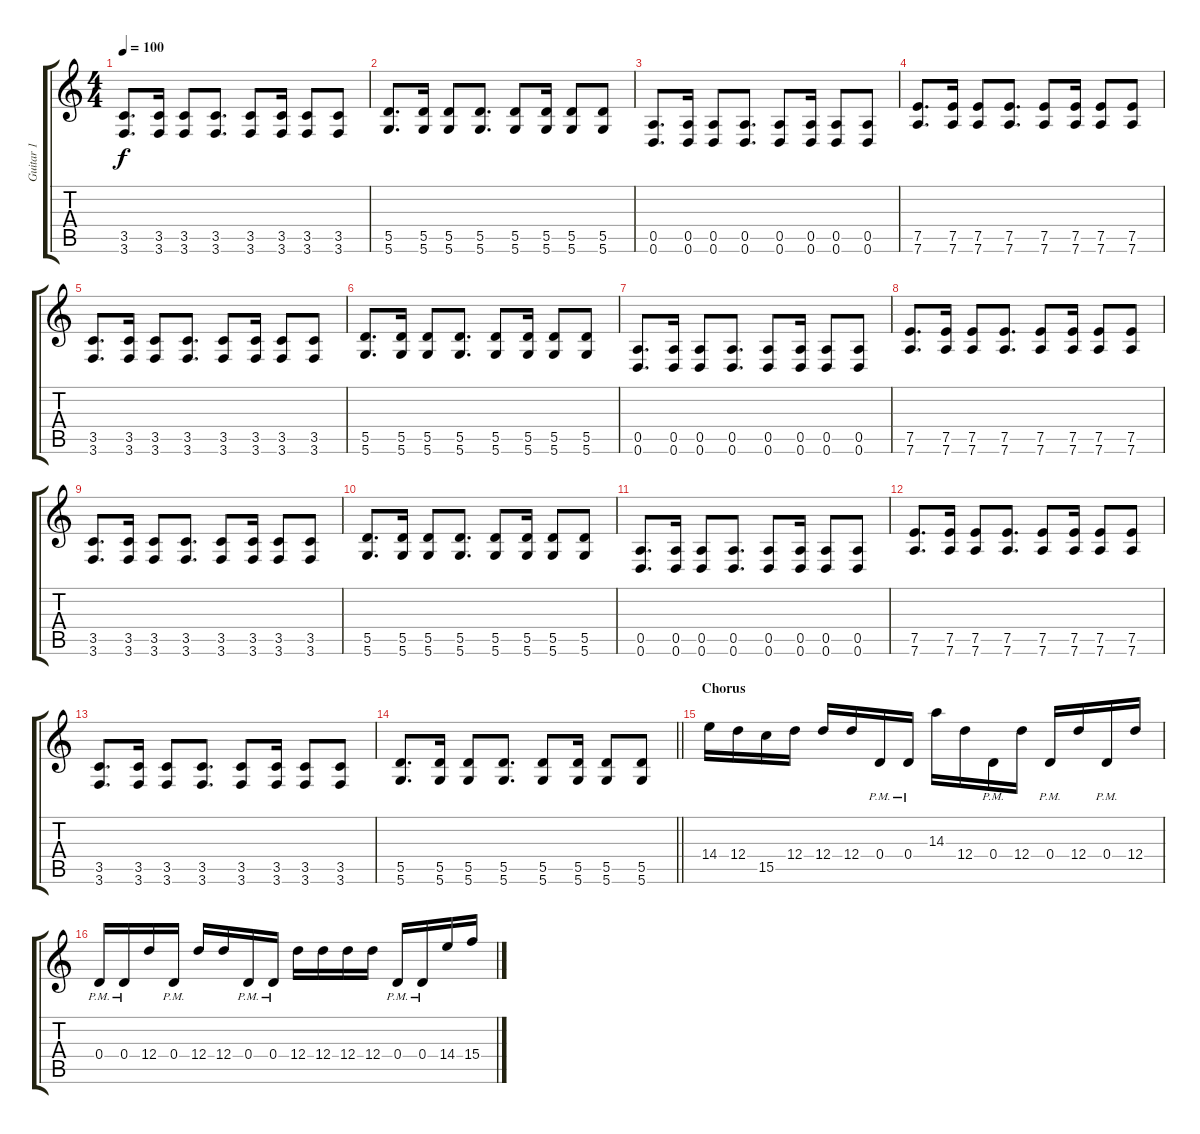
\track ("Guitar 1" "Guitar 1") {instrument distortionguitar}
\staff {score tabs}
\tuning (E4 B3 G3 D3 A2 D2) {hide}
\ts (4 4)
\tempo 100
\clef g2
\ks c
(3.5 3.6).8{d dy f} (3.5 3.6).16 (3.5 3.6).8 (3.5 3.6).8{d} (3.5 3.6).8 (3.5 3.6).16 (3.5 3.6).8 (3.5 3.6).8 |
(5.5 5.6).8{d} (5.5 5.6).16 (5.5 5.6).8 (5.5 5.6).8{d} (5.5 5.6).8 (5.5 5.6).16 (5.5 5.6).8 (5.5 5.6).8 |
(0.5 0.6).8{d} (0.5 0.6).16 (0.5 0.6).8 (0.5 0.6).8{d} (0.5 0.6).8 (0.5 0.6).16 (0.5 0.6).8 (0.5 0.6).8 |
(7.5 7.6).8{d} (7.5 7.6).16 (7.5 7.6).8 (7.5 7.6).8{d} (7.5 7.6).8 (7.5 7.6).16 (7.5 7.6).8 (7.5 7.6).8 |
(3.5 3.6).8{d} (3.5 3.6).16 (3.5 3.6).8 (3.5 3.6).8{d} (3.5 3.6).8 (3.5 3.6).16 (3.5 3.6).8 (3.5 3.6).8 |
(5.5 5.6).8{d} (5.5 5.6).16 (5.5 5.6).8 (5.5 5.6).8{d} (5.5 5.6).8 (5.5 5.6).16 (5.5 5.6).8 (5.5 5.6).8 |
(0.5 0.6).8{d} (0.5 0.6).16 (0.5 0.6).8 (0.5 0.6).8{d} (0.5 0.6).8 (0.5 0.6).16 (0.5 0.6).8 (0.5 0.6).8 |
(7.5 7.6).8{d} (7.5 7.6).16 (7.5 7.6).8 (7.5 7.6).8{d} (7.5 7.6).8 (7.5 7.6).16 (7.5 7.6).8 (7.5 7.6).8 |
(3.5 3.6).8{d} (3.5 3.6).16 (3.5 3.6).8 (3.5 3.6).8{d} (3.5 3.6).8 (3.5 3.6).16 (3.5 3.6).8 (3.5 3.6).8 |
(5.5 5.6).8{d} (5.5 5.6).16 (5.5 5.6).8 (5.5 5.6).8{d} (5.5 5.6).8 (5.5 5.6).16 (5.5 5.6).8 (5.5 5.6).8 |
(0.5 0.6).8{d} (0.5 0.6).16 (0.5 0.6).8 (0.5 0.6).8{d} (0.5 0.6).8 (0.5 0.6).16 (0.5 0.6).8 (0.5 0.6).8 |
(7.5 7.6).8{d} (7.5 7.6).16 (7.5 7.6).8 (7.5 7.6).8{d} (7.5 7.6).8 (7.5 7.6).16 (7.5 7.6).8 (7.5 7.6).8 |
(3.5 3.6).8{d} (3.5 3.6).16 (3.5 3.6).8 (3.5 3.6).8{d} (3.5 3.6).8 (3.5 3.6).16 (3.5 3.6).8 (3.5 3.6).8 |
\barLineRight lightlight
(5.5 5.6).8{d} (5.5 5.6).16 (5.5 5.6).8 (5.5 5.6).8{d} (5.5 5.6).8 (5.5 5.6).16 (5.5 5.6).8 (5.5 5.6).8 |
\section ("" "Chorus")
14.4.16{balance 3} 12.4.16 15.5.16 12.4.16 12.4.16 12.4.16 0.4{pm}.16 0.4{pm}.16 14.3.16 12.4.16 0.4{pm}.16 12.4.16 0.4{pm}.16 12.4.16 0.4{pm}.16 12.4.16 |
0.4{pm}.16 0.4{pm}.16 12.4.16 0.4{pm}.16 12.4.16 12.4.16 0.4{pm}.16 0.4{pm}.16 12.4.16 12.4.16 12.4.16 12.4.16 0.4{pm}.16 0.4{pm}.16 14.4.16 15.4.16
